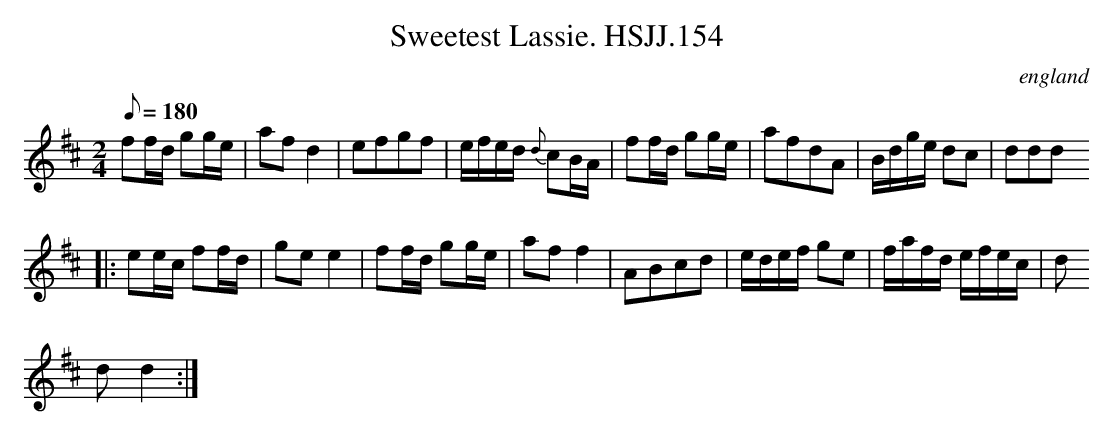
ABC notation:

X:1
T:Sweetest Lassie. HSJJ.154
O:england
M:2/4
L:1/8
Q:180
K:D
ff/d/ gg/e/|afd2|efgf|e/f/e/d/ {d}cB/A/|ff/d/ gg/e/|afdA|B/d/g/e/ dc|ddd
2:|
|:ee/c/ ff/d/|gee2|ff/d/ gg/e/|aff2|ABcd|e/d/e/f/ ge|f/a/f/d/ e/f/e/c/|d
dd2:|]
